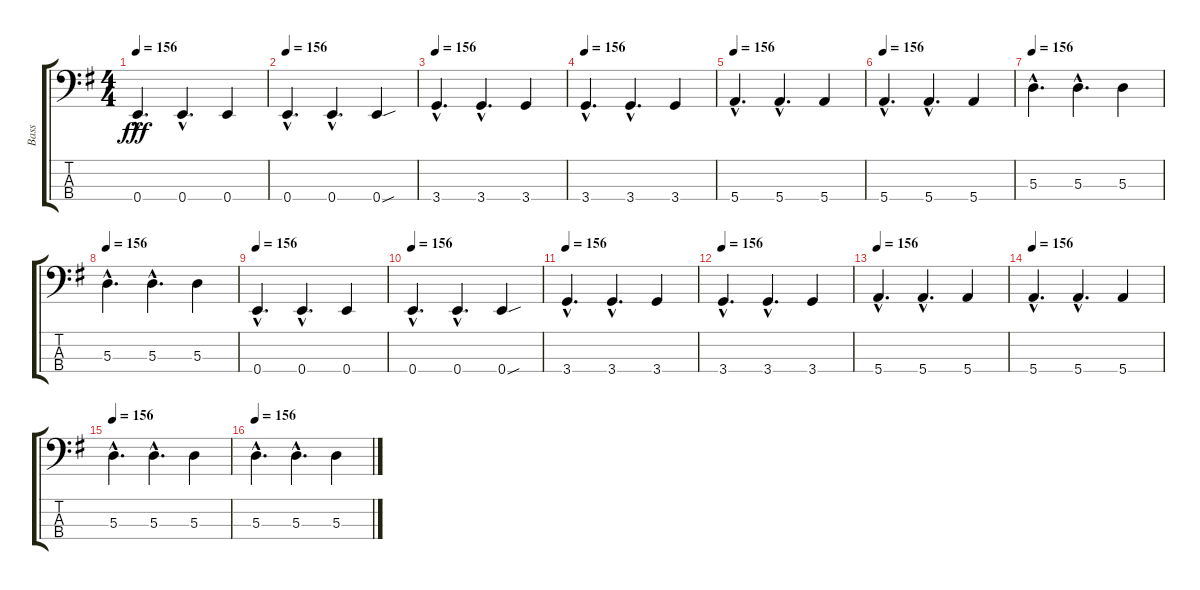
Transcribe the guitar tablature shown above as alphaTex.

\track ("Bass" "Bass") {instrument fretlessbass}
\staff {score tabs}
\tuning (G2 D2 A1 E1) {hide}
\ts (4 4)
\tempo 156
\clef f4
\ks g
0.4{hac}.4{d dy fff instrument electricbassfinger} 0.4{hac}.4{d} 0.4.4 |
\tempo 156
0.4{hac}.4{d} 0.4{hac}.4{d} 0.4{sou}.4 |
\tempo 156
3.4{hac}.4{d} 3.4{hac}.4{d} 3.4.4 |
\tempo 156
3.4{hac}.4{d} 3.4{hac}.4{d} 3.4.4 |
\tempo 156
5.4{hac}.4{d instrument electricbassfinger} 5.4{hac}.4{d} 5.4.4 |
\tempo 156
5.4{hac}.4{d} 5.4{hac}.4{d} 5.4.4 |
\tempo 156
5.3{hac}.4{d} 5.3{hac}.4{d} 5.3.4 |
\tempo 156
5.3{hac}.4{d} 5.3{hac}.4{d} 5.3.4 |
\tempo 156
0.4{hac}.4{d instrument electricbassfinger} 0.4{hac}.4{d} 0.4.4 |
\tempo 156
0.4{hac}.4{d} 0.4{hac}.4{d} 0.4{sou}.4 |
\tempo 156
3.4{hac}.4{d} 3.4{hac}.4{d} 3.4.4 |
\tempo 156
3.4{hac}.4{d} 3.4{hac}.4{d} 3.4.4 |
\tempo 156
5.4{hac}.4{d instrument electricbassfinger} 5.4{hac}.4{d} 5.4.4 |
\tempo 156
5.4{hac}.4{d} 5.4{hac}.4{d} 5.4.4 |
\tempo 156
5.3{hac}.4{d} 5.3{hac}.4{d} 5.3.4 |
\tempo 156
5.3{hac}.4{d} 5.3{hac}.4{d} 5.3.4
